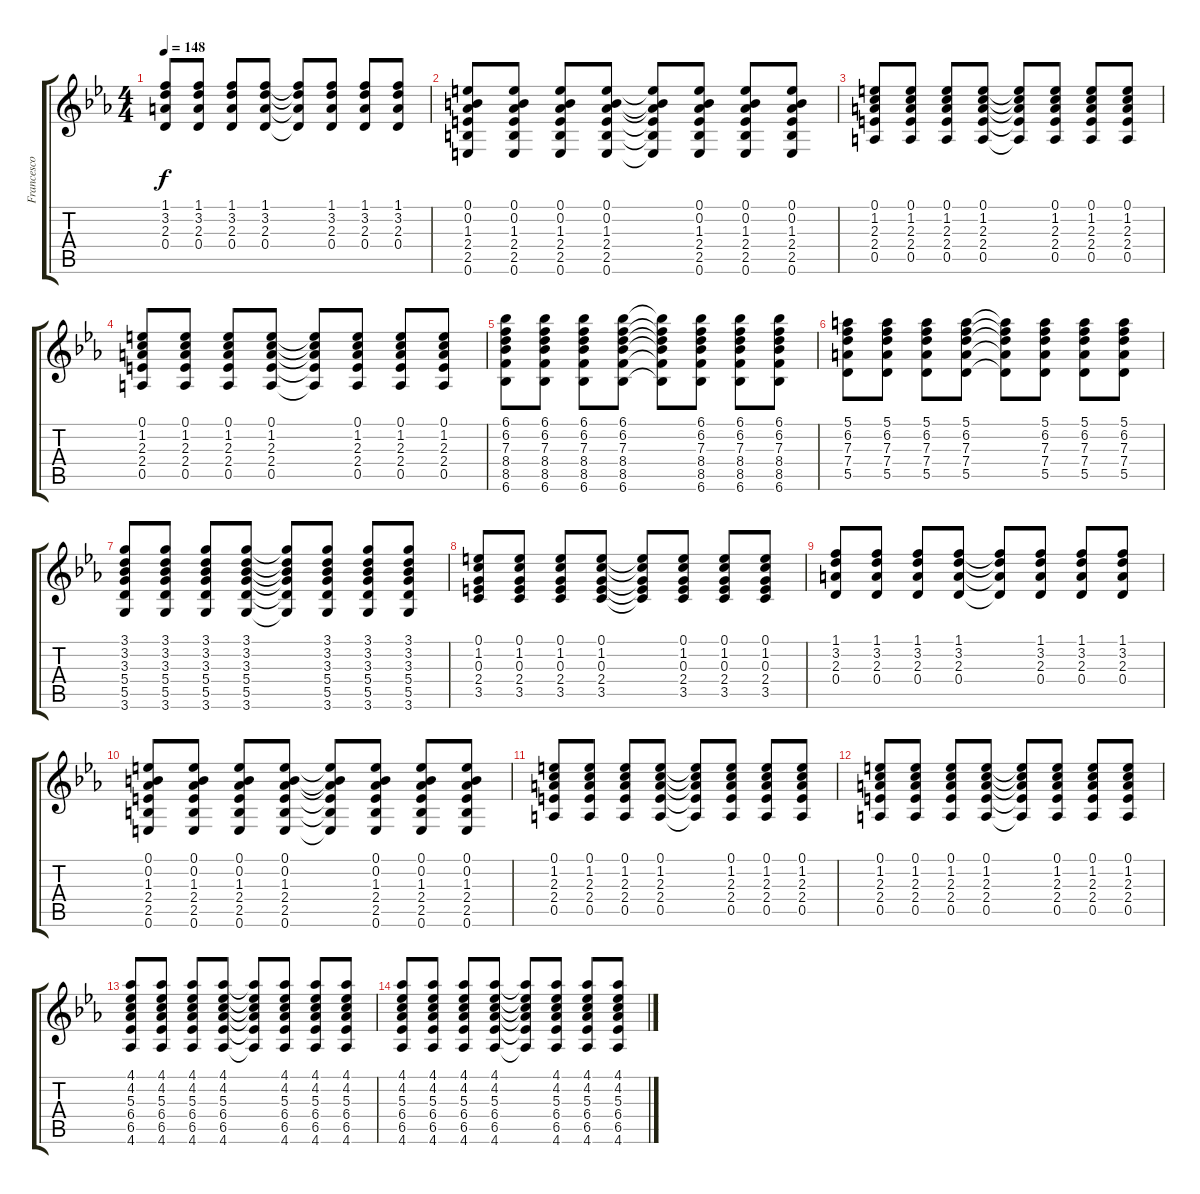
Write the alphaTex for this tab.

\track ("Francesco Bianconi [Chitarra]" "Francesco ") {instrument acousticguitarsteel}
\staff {score tabs}
\tuning (E4 B3 G3 D3 A2 E2) {hide}
\ts (4 4)
\tempo 148
\clef g2
\ks cminor
(1.1 3.2 2.3 0.4).8{dy f} (1.1 3.2 2.3 0.4).8 (1.1 3.2 2.3 0.4).8 (1.1 3.2 2.3 0.4).8 (1.1{t} 3.2{t} 2.3{t} 0.4{t}).8 (1.1 3.2 2.3 0.4).8 (1.1 3.2 2.3 0.4).8 (1.1 3.2 2.3 0.4).8 |
(0.1 0.2 1.3 2.4 2.5 0.6).8 (0.1 0.2 1.3 2.4 2.5 0.6).8 (0.1 0.2 1.3 2.4 2.5 0.6).8 (0.1 0.2 1.3 2.4 2.5 0.6).8 (0.1{t} 0.2{t} 1.3{t} 2.4{t} 2.5{t} 0.6{t}).8 (0.1 0.2 1.3 2.4 2.5 0.6).8 (0.1 0.2 1.3 2.4 2.5 0.6).8 (0.1 0.2 1.3 2.4 2.5 0.6).8 |
(0.1 1.2 2.3 2.4 0.5).8 (0.1 1.2 2.3 2.4 0.5).8 (0.1 1.2 2.3 2.4 0.5).8 (0.1 1.2 2.3 2.4 0.5).8 (0.1{t} 1.2{t} 2.3{t} 2.4{t} 0.5{t}).8 (0.1 1.2 2.3 2.4 0.5).8 (0.1 1.2 2.3 2.4 0.5).8 (0.1 1.2 2.3 2.4 0.5).8 |
(0.1 1.2 2.3 2.4 0.5).8 (0.1 1.2 2.3 2.4 0.5).8 (0.1 1.2 2.3 2.4 0.5).8 (0.1 1.2 2.3 2.4 0.5).8 (0.1{t} 1.2{t} 2.3{t} 2.4{t} 0.5{t}).8 (0.1 1.2 2.3 2.4 0.5).8 (0.1 1.2 2.3 2.4 0.5).8 (0.1 1.2 2.3 2.4 0.5).8 |
(6.1 6.2 7.3 8.4 8.5 6.6).8 (6.1 6.2 7.3 8.4 8.5 6.6).8 (6.1 6.2 7.3 8.4 8.5 6.6).8 (6.1 6.2 7.3 8.4 8.5 6.6).8 (6.1{t} 6.2{t} 7.3{t} 8.4{t} 8.5{t} 6.6{t}).8 (6.1 6.2 7.3 8.4 8.5 6.6).8 (6.1 6.2 7.3 8.4 8.5 6.6).8 (6.1 6.2 7.3 8.4 8.5 6.6).8 |
(5.1 6.2 7.3 7.4 5.5).8 (5.1 6.2 7.3 7.4 5.5).8 (5.1 6.2 7.3 7.4 5.5).8 (5.1 6.2 7.3 7.4 5.5).8 (5.1{t} 6.2{t} 7.3{t} 7.4{t} 5.5{t}).8 (5.1 6.2 7.3 7.4 5.5).8 (5.1 6.2 7.3 7.4 5.5).8 (5.1 6.2 7.3 7.4 5.5).8 |
(3.1 3.2 3.3 5.4 5.5 3.6).8 (3.1 3.2 3.3 5.4 5.5 3.6).8 (3.1 3.2 3.3 5.4 5.5 3.6).8 (3.1 3.2 3.3 5.4 5.5 3.6).8 (3.1{t} 3.2{t} 3.3{t} 5.4{t} 5.5{t} 3.6{t}).8 (3.1 3.2 3.3 5.4 5.5 3.6).8 (3.1 3.2 3.3 5.4 5.5 3.6).8 (3.1 3.2 3.3 5.4 5.5 3.6).8 |
(0.1 1.2 0.3 2.4 3.5).8 (0.1 1.2 0.3 2.4 3.5).8 (0.1 1.2 0.3 2.4 3.5).8 (0.1 1.2 0.3 2.4 3.5).8 (0.1{t} 1.2{t} 0.3{t} 2.4{t} 3.5{t}).8 (0.1 1.2 0.3 2.4 3.5).8 (0.1 1.2 0.3 2.4 3.5).8 (0.1 1.2 0.3 2.4 3.5).8 |
(1.1 3.2 2.3 0.4).8 (1.1 3.2 2.3 0.4).8 (1.1 3.2 2.3 0.4).8 (1.1 3.2 2.3 0.4).8 (1.1{t} 3.2{t} 2.3{t} 0.4{t}).8 (1.1 3.2 2.3 0.4).8 (1.1 3.2 2.3 0.4).8 (1.1 3.2 2.3 0.4).8 |
(0.1 0.2 1.3 2.4 2.5 0.6).8 (0.1 0.2 1.3 2.4 2.5 0.6).8 (0.1 0.2 1.3 2.4 2.5 0.6).8 (0.1 0.2 1.3 2.4 2.5 0.6).8 (0.1{t} 0.2{t} 1.3{t} 2.4{t} 2.5{t} 0.6{t}).8 (0.1 0.2 1.3 2.4 2.5 0.6).8 (0.1 0.2 1.3 2.4 2.5 0.6).8 (0.1 0.2 1.3 2.4 2.5 0.6).8 |
(0.1 1.2 2.3 2.4 0.5).8 (0.1 1.2 2.3 2.4 0.5).8 (0.1 1.2 2.3 2.4 0.5).8 (0.1 1.2 2.3 2.4 0.5).8 (0.1{t} 1.2{t} 2.3{t} 2.4{t} 0.5{t}).8 (0.1 1.2 2.3 2.4 0.5).8 (0.1 1.2 2.3 2.4 0.5).8 (0.1 1.2 2.3 2.4 0.5).8 |
(0.1 1.2 2.3 2.4 0.5).8 (0.1 1.2 2.3 2.4 0.5).8 (0.1 1.2 2.3 2.4 0.5).8 (0.1 1.2 2.3 2.4 0.5).8 (0.1{t} 1.2{t} 2.3{t} 2.4{t} 0.5{t}).8 (0.1 1.2 2.3 2.4 0.5).8 (0.1 1.2 2.3 2.4 0.5).8 (0.1 1.2 2.3 2.4 0.5).8 |
(4.1 4.2 5.3 6.4 6.5 4.6).8 (4.1 4.2 5.3 6.4 6.5 4.6).8 (4.1 4.2 5.3 6.4 6.5 4.6).8 (4.1 4.2 5.3 6.4 6.5 4.6).8 (4.1{t} 4.2{t} 5.3{t} 6.4{t} 6.5{t} 4.6{t}).8 (4.1 4.2 5.3 6.4 6.5 4.6).8 (4.1 4.2 5.3 6.4 6.5 4.6).8 (4.1 4.2 5.3 6.4 6.5 4.6).8 |
(4.1 4.2 5.3 6.4 6.5 4.6).8 (4.1 4.2 5.3 6.4 6.5 4.6).8 (4.1 4.2 5.3 6.4 6.5 4.6).8 (4.1 4.2 5.3 6.4 6.5 4.6).8 (4.1{t} 4.2{t} 5.3{t} 6.4{t} 6.5{t} 4.6{t}).8 (4.1 4.2 5.3 6.4 6.5 4.6).8 (4.1 4.2 5.3 6.4 6.5 4.6).8 (4.1 4.2 5.3 6.4 6.5 4.6).8
